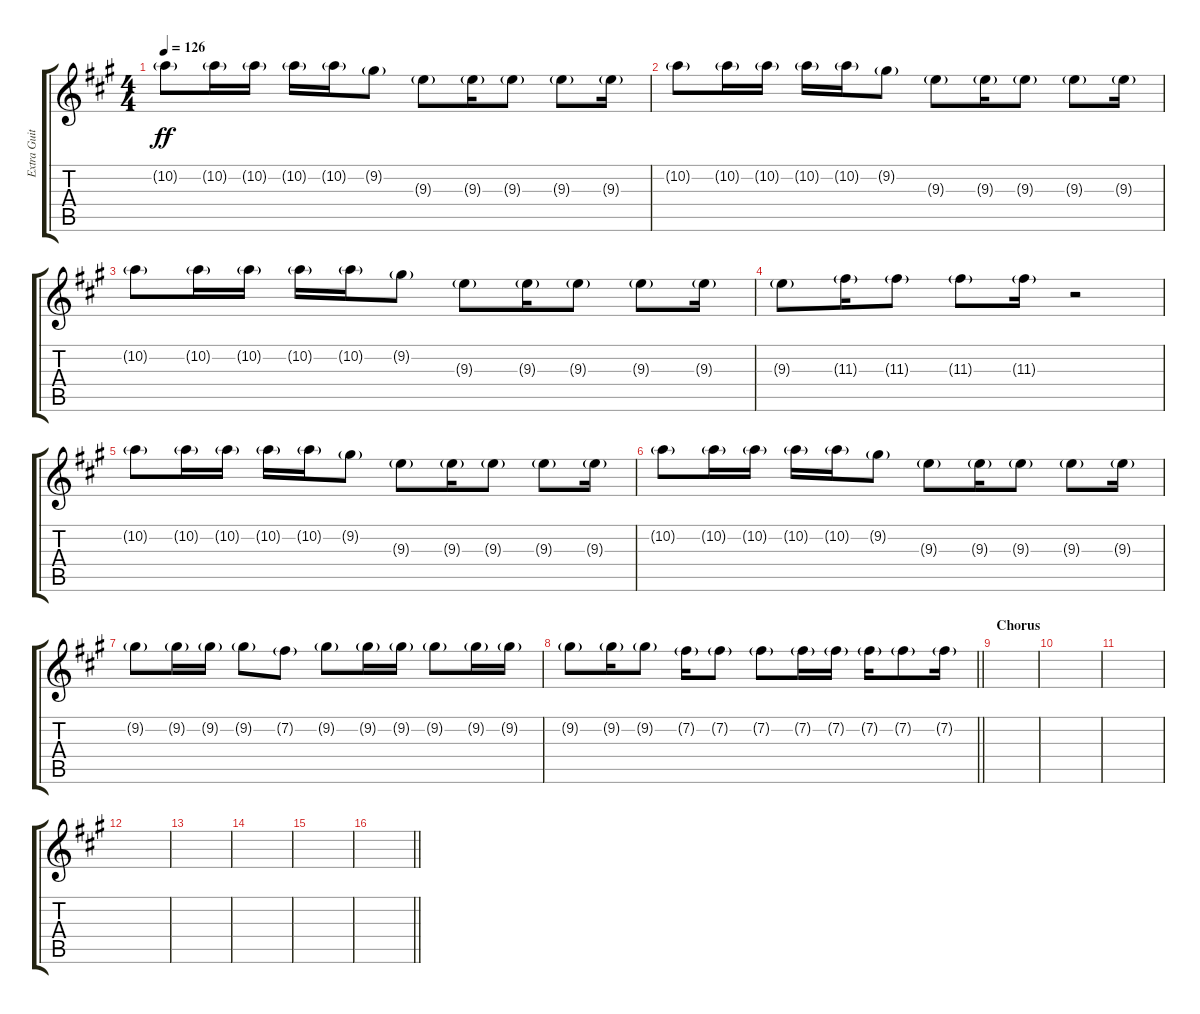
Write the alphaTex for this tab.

\track ("Extra Guitar" "Extra Guit") {instrument distortionguitar}
\staff {score tabs}
\tuning (E4 B3 G3 D3 A2 E2) {hide}
\ts (4 4)
\tempo 126
\clef g2
\ks a
10.2{g}.8{dy ff} 10.2{g}.16 10.2{g}.16 10.2{g}.16 10.2{g}.16 9.2{g}.8 9.3{g}.8 9.3{g}.16 9.3{g}.8 9.3{g}.8 9.3{g}.16 |
10.2{g}.8 10.2{g}.16 10.2{g}.16 10.2{g}.16 10.2{g}.16 9.2{g}.8 9.3{g}.8 9.3{g}.16 9.3{g}.8 9.3{g}.8 9.3{g}.16 |
10.2{g}.8 10.2{g}.16 10.2{g}.16 10.2{g}.16 10.2{g}.16 9.2{g}.8 9.3{g}.8 9.3{g}.16 9.3{g}.8 9.3{g}.8 9.3{g}.16 |
9.3{g}.8 11.3{g}.16 11.3{g}.8 11.3{g}.8 11.3{g}.16 r.2 |
10.2{g}.8 10.2{g}.16 10.2{g}.16 10.2{g}.16 10.2{g}.16 9.2{g}.8 9.3{g}.8 9.3{g}.16 9.3{g}.8 9.3{g}.8 9.3{g}.16 |
10.2{g}.8 10.2{g}.16 10.2{g}.16 10.2{g}.16 10.2{g}.16 9.2{g}.8 9.3{g}.8 9.3{g}.16 9.3{g}.8 9.3{g}.8 9.3{g}.16 |
9.2{g}.8 9.2{g}.16 9.2{g}.16 9.2{g}.8 7.2{g}.8 9.2{g}.8 9.2{g}.16 9.2{g}.16 9.2{g}.8 9.2{g}.16 9.2{g}.16 |
\barLineRight lightlight
9.2{g}.8 9.2{g}.16 9.2{g}.8 7.2{g}.16 7.2{g}.8 7.2{g}.8 7.2{g}.16 7.2{g}.16 7.2{g}.16 7.2{g}.8 7.2{g}.16 |
\section ("" "Chorus")
|
|
|
|
|
|
|
\barLineRight lightlight
